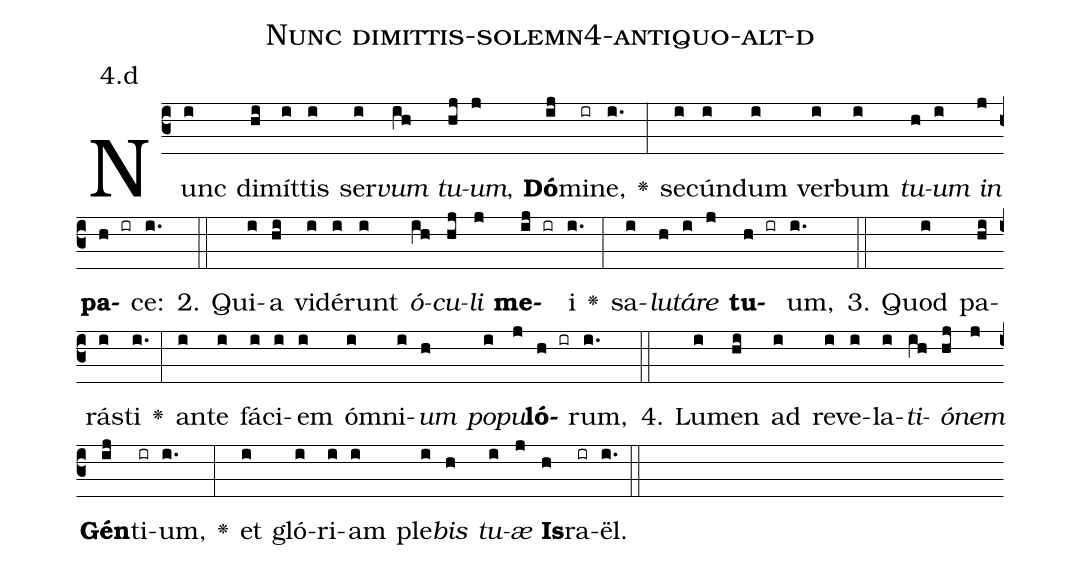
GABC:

name: Nunc dimittis-solemn4-antiquo-alt-d;
annotation: 4.d;
%%
(c3)Nunc(i) di(hi)mít(i)tis(i) ser(i)<i>vum</i>(ih) <i>tu</i>(hj)<i>um</i>,(j) <b>Dó</b>(ij)mi(ir)ne,(i.) <v>\greheightstar</v>(:) se(i)cún(i)dum(i) ver(i)bum(i) <i>tu</i>(h)<i>um</i>(i) <i>in</i>(j) <b>pa</b>(h ir)ce:(i.) (::)
2. Qui(i)a(hi) vi(i)dé(i)runt(i) <i>ó</i>(ih)<i>cu</i>(hj)<i>li</i>(j) <b>me</b>(ij ir)i(i.) <v>\greheightstar</v>(:) sa(i)<i>lu</i>(h)<i>tá</i>(i)<i>re</i>(j) <b>tu</b>(h ir)um,(i.) (::)
3. Quod(i) pa(hi)rás(i)ti(i.) <v>\greheightstar</v>(:) an(i)te(i) fá(i)ci(i)em(i) óm(i)ni(i)<i>um</i>(h) <i>po</i>(i)<i>pu</i>(j)<b>ló</b>(h ir)rum,(i.) (::)
4. Lu(i)men(hi) ad(i) re(i)ve(i)la(i)<i>ti</i>(ih)<i>ó</i>(hj)<i>nem</i>(j) <b>Gén</b>(ij)ti(ir)um,(i.) <v>\greheightstar</v>(:) et(i) gló(i)ri(i)am(i) ple(i)<i>bis</i>(h) <i>tu</i>(i)<i>æ</i>(j) <b>Is</b>(h)ra(ir)ël.(i.) (::)
